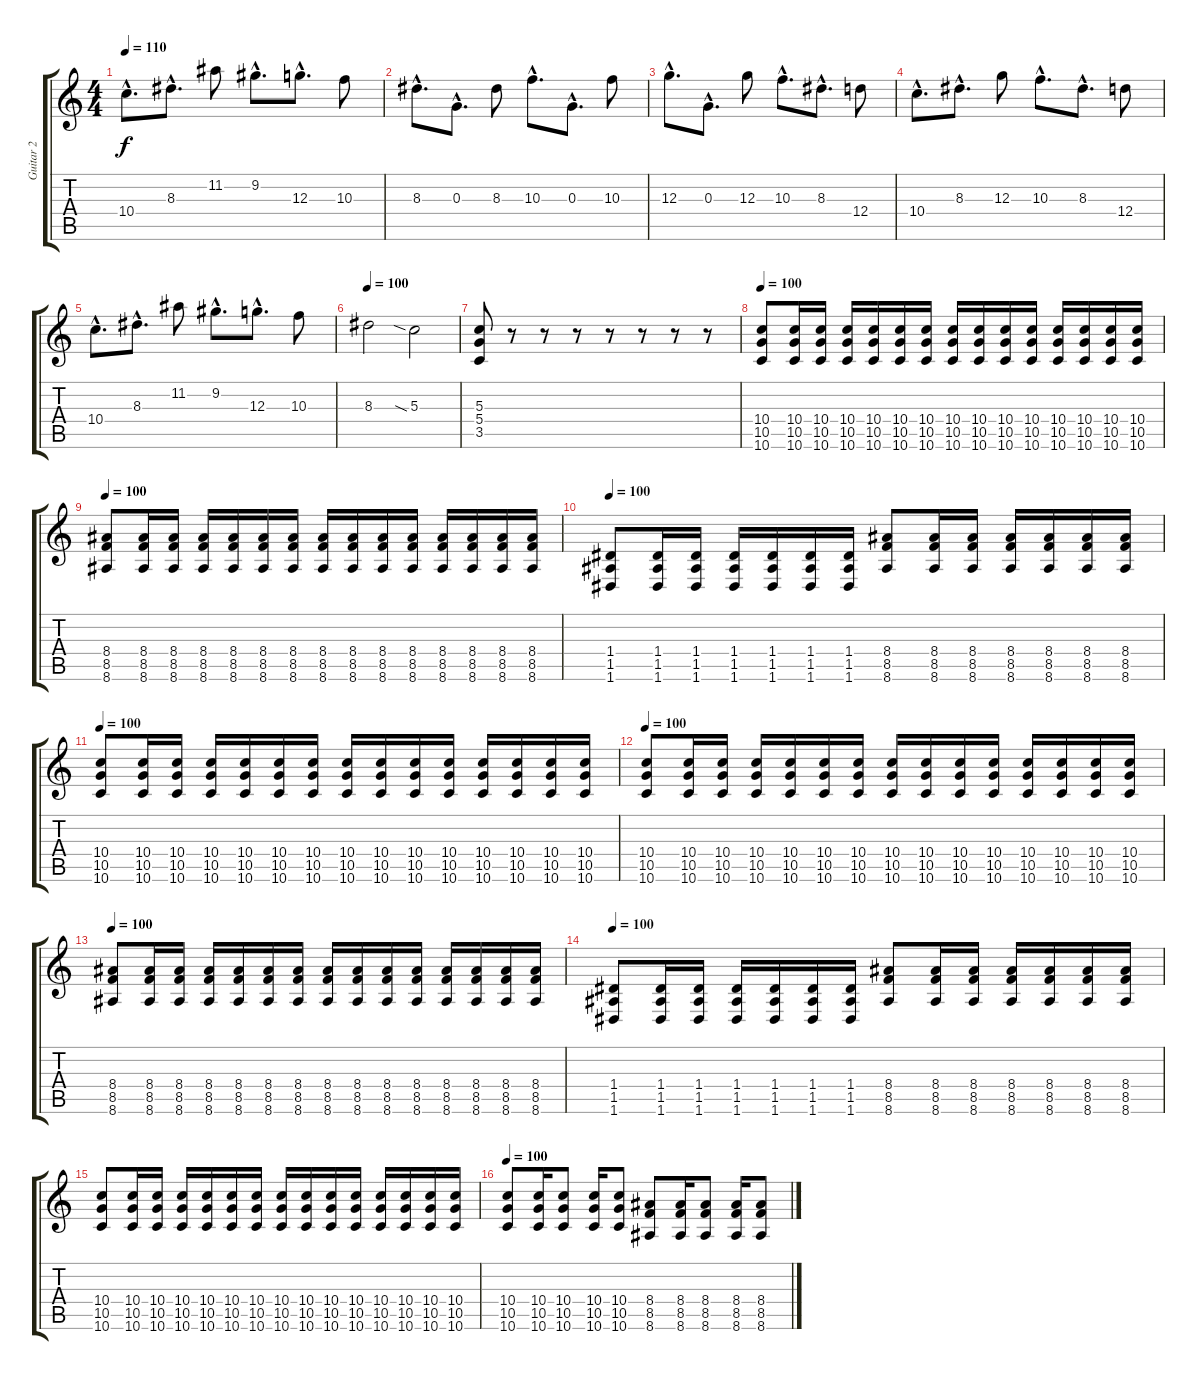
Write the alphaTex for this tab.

\track ("Guitar 2" "Guitar 2") {instrument overdrivenguitar}
\staff {score tabs}
\tuning (E4 B3 G3 D3 A2 D2) {hide}
\ts (4 4)
\tempo 110
\clef g2
\ks c
10.4{hac}.8{d dy f} 8.3{hac}.8{d} 11.2.8 9.2{hac}.8{d} 12.3{hac}.8{d} 10.3.8 |
8.3{hac}.8{d} 0.3{hac}.8{d} 8.3.8 10.3{hac}.8{d} 0.3{hac}.8{d} 10.3.8 |
12.3{hac}.8{d} 0.3{hac}.8{d} 12.3.8 10.3{hac}.8{d} 8.3{hac}.8{d} 12.4.8 |
10.4{hac}.8{d} 8.3{hac}.8{d} 12.3.8 10.3{hac}.8{d} 8.3{hac}.8{d} 12.4.8 |
10.4{hac}.8{d} 8.3{hac}.8{d} 11.2.8 9.2{hac}.8{d} 12.3{hac}.8{d} 10.3.8 |
\tempo 100
8.3.2 5.3{sia}.2 |
(5.3 5.4 3.5).8 r.8 r.8 r.8 r.8 r.8 r.8 r.8 |
\tempo 100
(10.4 10.5 10.6).8 (10.4 10.5 10.6).16 (10.4 10.5 10.6).16 (10.4 10.5 10.6).16 (10.4 10.5 10.6).16 (10.4 10.5 10.6).16 (10.4 10.5 10.6).16 (10.4 10.5 10.6).16 (10.4 10.5 10.6).16 (10.4 10.5 10.6).16 (10.4 10.5 10.6).16 (10.4 10.5 10.6).16 (10.4 10.5 10.6).16 (10.4 10.5 10.6).16 (10.4 10.5 10.6).16 |
\tempo 100
(8.4 8.5 8.6).8 (8.4 8.5 8.6).16 (8.4 8.5 8.6).16 (8.4 8.5 8.6).16 (8.4 8.5 8.6).16 (8.4 8.5 8.6).16 (8.4 8.5 8.6).16 (8.4 8.5 8.6).16 (8.4 8.5 8.6).16 (8.4 8.5 8.6).16 (8.4 8.5 8.6).16 (8.4 8.5 8.6).16 (8.4 8.5 8.6).16 (8.4 8.5 8.6).16 (8.4 8.5 8.6).16 |
\tempo 100
(1.4 1.5 1.6).8 (1.4 1.5 1.6).16 (1.4 1.5 1.6).16 (1.4 1.5 1.6).16 (1.4 1.5 1.6).16 (1.4 1.5 1.6).16 (1.4 1.5 1.6).16 (8.4 8.5 8.6).8 (8.4 8.5 8.6).16 (8.4 8.5 8.6).16 (8.4 8.5 8.6).16 (8.4 8.5 8.6).16 (8.4 8.5 8.6).16 (8.4 8.5 8.6).16 |
\tempo 100
(10.4 10.5 10.6).8 (10.4 10.5 10.6).16 (10.4 10.5 10.6).16 (10.4 10.5 10.6).16 (10.4 10.5 10.6).16 (10.4 10.5 10.6).16 (10.4 10.5 10.6).16 (10.4 10.5 10.6).16 (10.4 10.5 10.6).16 (10.4 10.5 10.6).16 (10.4 10.5 10.6).16 (10.4 10.5 10.6).16 (10.4 10.5 10.6).16 (10.4 10.5 10.6).16 (10.4 10.5 10.6).16 |
\tempo 100
(10.4 10.5 10.6).8 (10.4 10.5 10.6).16 (10.4 10.5 10.6).16 (10.4 10.5 10.6).16 (10.4 10.5 10.6).16 (10.4 10.5 10.6).16 (10.4 10.5 10.6).16 (10.4 10.5 10.6).16 (10.4 10.5 10.6).16 (10.4 10.5 10.6).16 (10.4 10.5 10.6).16 (10.4 10.5 10.6).16 (10.4 10.5 10.6).16 (10.4 10.5 10.6).16 (10.4 10.5 10.6).16 |
\tempo 100
(8.4 8.5 8.6).8 (8.4 8.5 8.6).16 (8.4 8.5 8.6).16 (8.4 8.5 8.6).16 (8.4 8.5 8.6).16 (8.4 8.5 8.6).16 (8.4 8.5 8.6).16 (8.4 8.5 8.6).16 (8.4 8.5 8.6).16 (8.4 8.5 8.6).16 (8.4 8.5 8.6).16 (8.4 8.5 8.6).16 (8.4 8.5 8.6).16 (8.4 8.5 8.6).16 (8.4 8.5 8.6).16 |
\tempo 100
(1.4 1.5 1.6).8 (1.4 1.5 1.6).16 (1.4 1.5 1.6).16 (1.4 1.5 1.6).16 (1.4 1.5 1.6).16 (1.4 1.5 1.6).16 (1.4 1.5 1.6).16 (8.4 8.5 8.6).8 (8.4 8.5 8.6).16 (8.4 8.5 8.6).16 (8.4 8.5 8.6).16 (8.4 8.5 8.6).16 (8.4 8.5 8.6).16 (8.4 8.5 8.6).16 |
(10.4 10.5 10.6).8 (10.4 10.5 10.6).16 (10.4 10.5 10.6).16 (10.4 10.5 10.6).16 (10.4 10.5 10.6).16 (10.4 10.5 10.6).16 (10.4 10.5 10.6).16 (10.4 10.5 10.6).16 (10.4 10.5 10.6).16 (10.4 10.5 10.6).16 (10.4 10.5 10.6).16 (10.4 10.5 10.6).16 (10.4 10.5 10.6).16 (10.4 10.5 10.6).16 (10.4 10.5 10.6).16 |
\tempo 100
(10.4 10.5 10.6).8 (10.4 10.5 10.6).16 (10.4 10.5 10.6).8 (10.4 10.5 10.6).16 (10.4 10.5 10.6).8 (8.4 8.5 8.6).8 (8.4 8.5 8.6).16 (8.4 8.5 8.6).8 (8.4 8.5 8.6).16 (8.4 8.5 8.6).8
